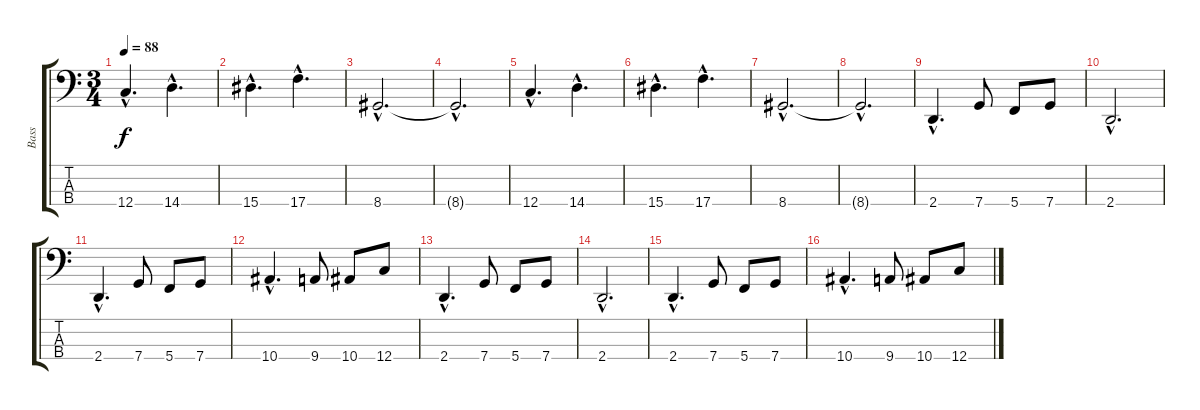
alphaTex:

\track ("Bass" "Bass") {instrument electricbasspick}
\staff {score tabs}
\tuning (F2 C2 G1 C1) {hide}
\ts (3 4)
\tempo 88
\clef f4
\ks c
12.4{hac}.4{d dy f} 14.4{hac}.4{d} |
15.4{hac}.4{d} 17.4{hac}.4{d} |
8.4{hac}.2{d} |
8.4{hac t}.2{d} |
12.4{hac}.4{d} 14.4{hac}.4{d} |
15.4{hac}.4{d} 17.4{hac}.4{d} |
8.4{hac}.2{d} |
8.4{hac t}.2{d} |
2.4{hac}.4{d} 7.4.8 5.4.8 7.4.8 |
2.4{hac}.2{d} |
2.4{hac}.4{d} 7.4.8 5.4.8 7.4.8 |
10.4{hac}.4{d} 9.4.8 10.4.8 12.4.8 |
2.4{hac}.4{d} 7.4.8 5.4.8 7.4.8 |
2.4{hac}.2{d} |
2.4{hac}.4{d} 7.4.8 5.4.8 7.4.8 |
10.4{hac}.4{d} 9.4.8 10.4.8 12.4.8
